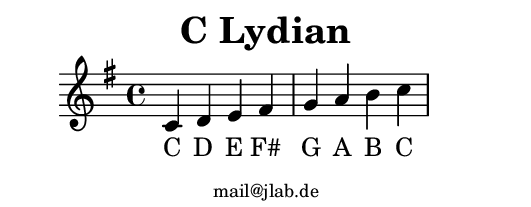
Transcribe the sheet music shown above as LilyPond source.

\version "2.20.0"
\include "english.ly"

#(set! paper-alist (cons '("anki-png" . (cons (* 90 mm) (* 35 mm))) paper-alist))
#(set-default-paper-size "anki-png")

\header {
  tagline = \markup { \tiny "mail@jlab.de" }
  title = "C Lydian"
}

\score {
  <<
    \new Staff {
      \new Voice = "melody" {
        \clef treble
        \key g \major
        \relative f' {
          c d e fs g a b c
        }
      }
    }
    \new Lyrics {
      \lyricsto "melody" {
        "C" "D" "E" "F#" "G" "A" "B" "C"
      }
    }
  >>
  \layout { }
  \midi { }
}

